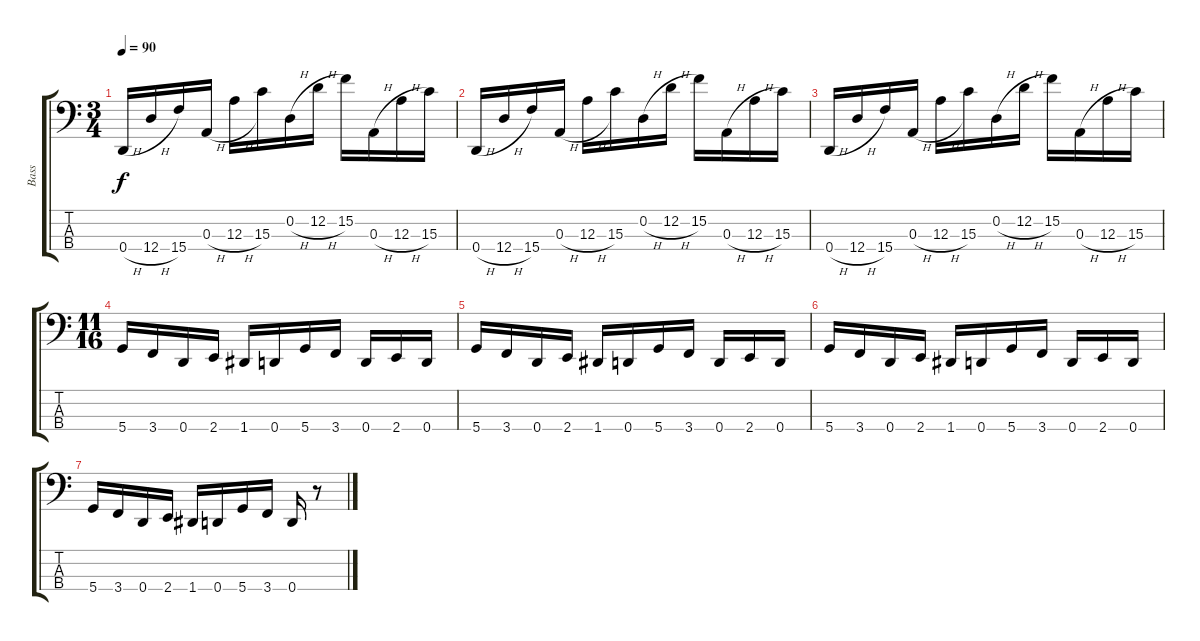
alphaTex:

\track ("Bass" "Bass") {instrument slapbass2}
\staff {score tabs}
\tuning (G2 D2 A1 D1) {hide}
\ts (3 4)
\tempo 90
\clef f4
\ks c
0.4{h}.16{dy f} 12.4{h}.16 15.4.16 0.3{h}.16 12.3{h}.16 15.3.16 0.2{h}.16 12.2{h}.16 15.2.16 0.3{h}.16 12.3{h}.16 15.3.16 |
0.4{h}.16 12.4{h}.16 15.4.16 0.3{h}.16 12.3{h}.16 15.3.16 0.2{h}.16 12.2{h}.16 15.2.16 0.3{h}.16 12.3{h}.16 15.3.16 |
0.4{h}.16 12.4{h}.16 15.4.16 0.3{h}.16 12.3{h}.16 15.3.16 0.2{h}.16 12.2{h}.16 15.2.16 0.3{h}.16 12.3{h}.16 15.3.16 |
\ts (11 16)
5.4.16 3.4.16 0.4.16 2.4.16 1.4.16 0.4.16 5.4.16 3.4.16 0.4.16 2.4.16 0.4.16 |
5.4.16 3.4.16 0.4.16 2.4.16 1.4.16 0.4.16 5.4.16 3.4.16 0.4.16 2.4.16 0.4.16 |
5.4.16 3.4.16 0.4.16 2.4.16 1.4.16 0.4.16 5.4.16 3.4.16 0.4.16 2.4.16 0.4.16 |
5.4.16 3.4.16 0.4.16 2.4.16 1.4.16 0.4.16 5.4.16 3.4.16 0.4.16 r.8
